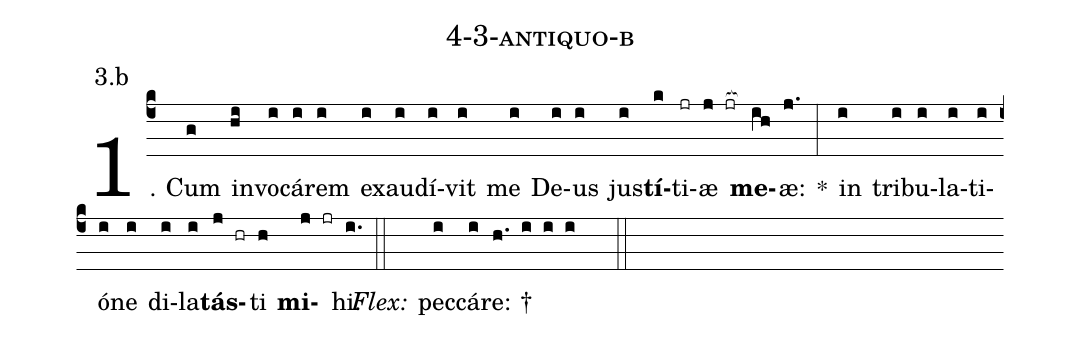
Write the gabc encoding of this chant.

name: 4-3-antiquo-b;
annotation: 3.b;
%%
(c4)1. Cum(g) in(hi)vo(i)cá(i)rem(i) ex(i)au(i)dí(i)vit(i) me(i) De(i)us(i) jus(i)<b>tí</b>(k)ti(jr)æ(j jr[ocb:1{]) <b>me</b>(ih[ocb:0}])æ:(j.) *(:) in(i) tri(i)bu(i)la(i)ti(i)ó(i)ne(i) di(i)la(i)<b>tás</b>(j hr)ti(h) <b>mi</b>(j jr)hi.(i.) (::)
<i>Flex:</i>()  pec(i)cá(i)re: †(h. i i i  ::)
